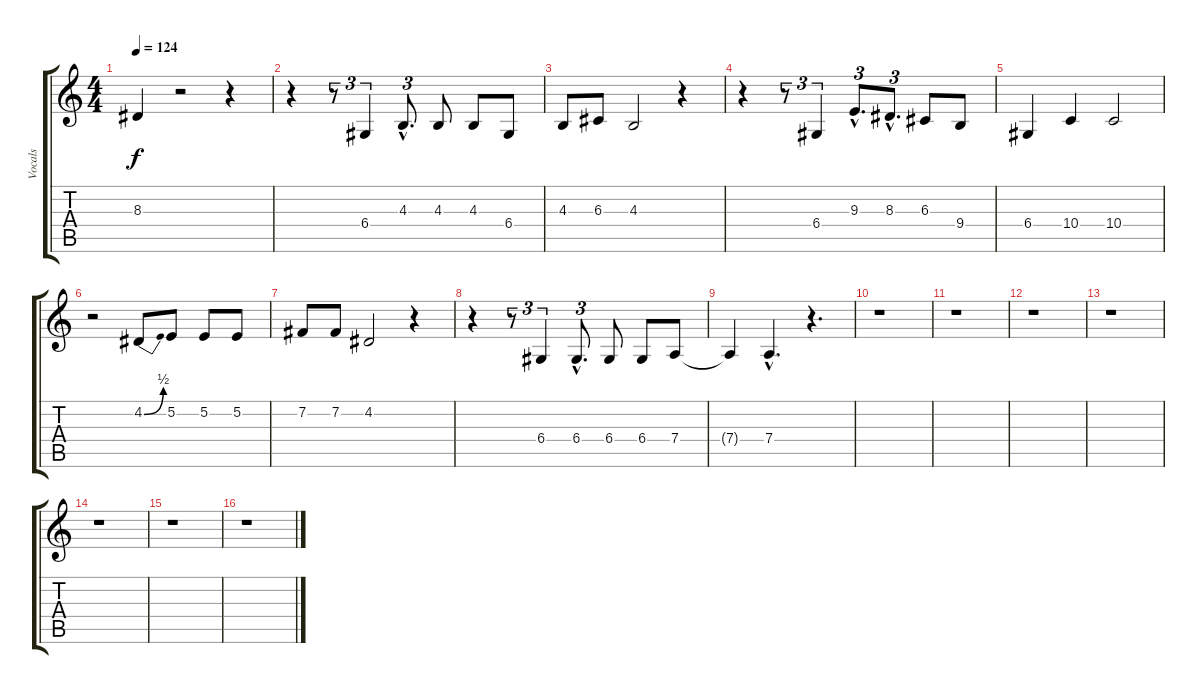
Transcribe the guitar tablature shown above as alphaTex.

\track ("Vocals" "Vocals") {instrument lead2sawtooth}
\staff {score tabs}
\tuning (E4 B3 G3 D3 A2 E2) {hide}
\ts (4 4)
\tempo 124
\clef g2
\ks c
8.3.4{dy f} r.2 r.4 |
r.4 r.8{tu (3 2)} 6.4.4{tu (3 2)} 4.3{hac}.8{d tu (3 2)} 4.3.8 4.3.8 6.4.8 |
4.3.8 6.3.8 4.3.2 r.4 |
r.4 r.8{tu (3 2)} 6.4.4{tu (3 2)} 9.3{hac}.8{d tu (3 2)} 8.3{hac}.8{d tu (3 2)} 6.3.8 9.4.8 |
6.4.4 10.4.4 10.4.2 |
r.2 4.2{be (bend 0 0 60 2)}.8 5.2.8 5.2.8 5.2.8 |
7.2.8 7.2.8 4.2.2 r.4 |
r.4 r.8{tu (3 2)} 6.4.4{tu (3 2)} 6.4{hac}.8{d tu (3 2)} 6.4.8 6.4.8 7.4.8 |
7.4{t}.4 7.4{hac}.4{d} r.4{d} |
r.1 |
r.1 |
r.1 |
r.1 |
r.1 |
r.1 |
r.1
